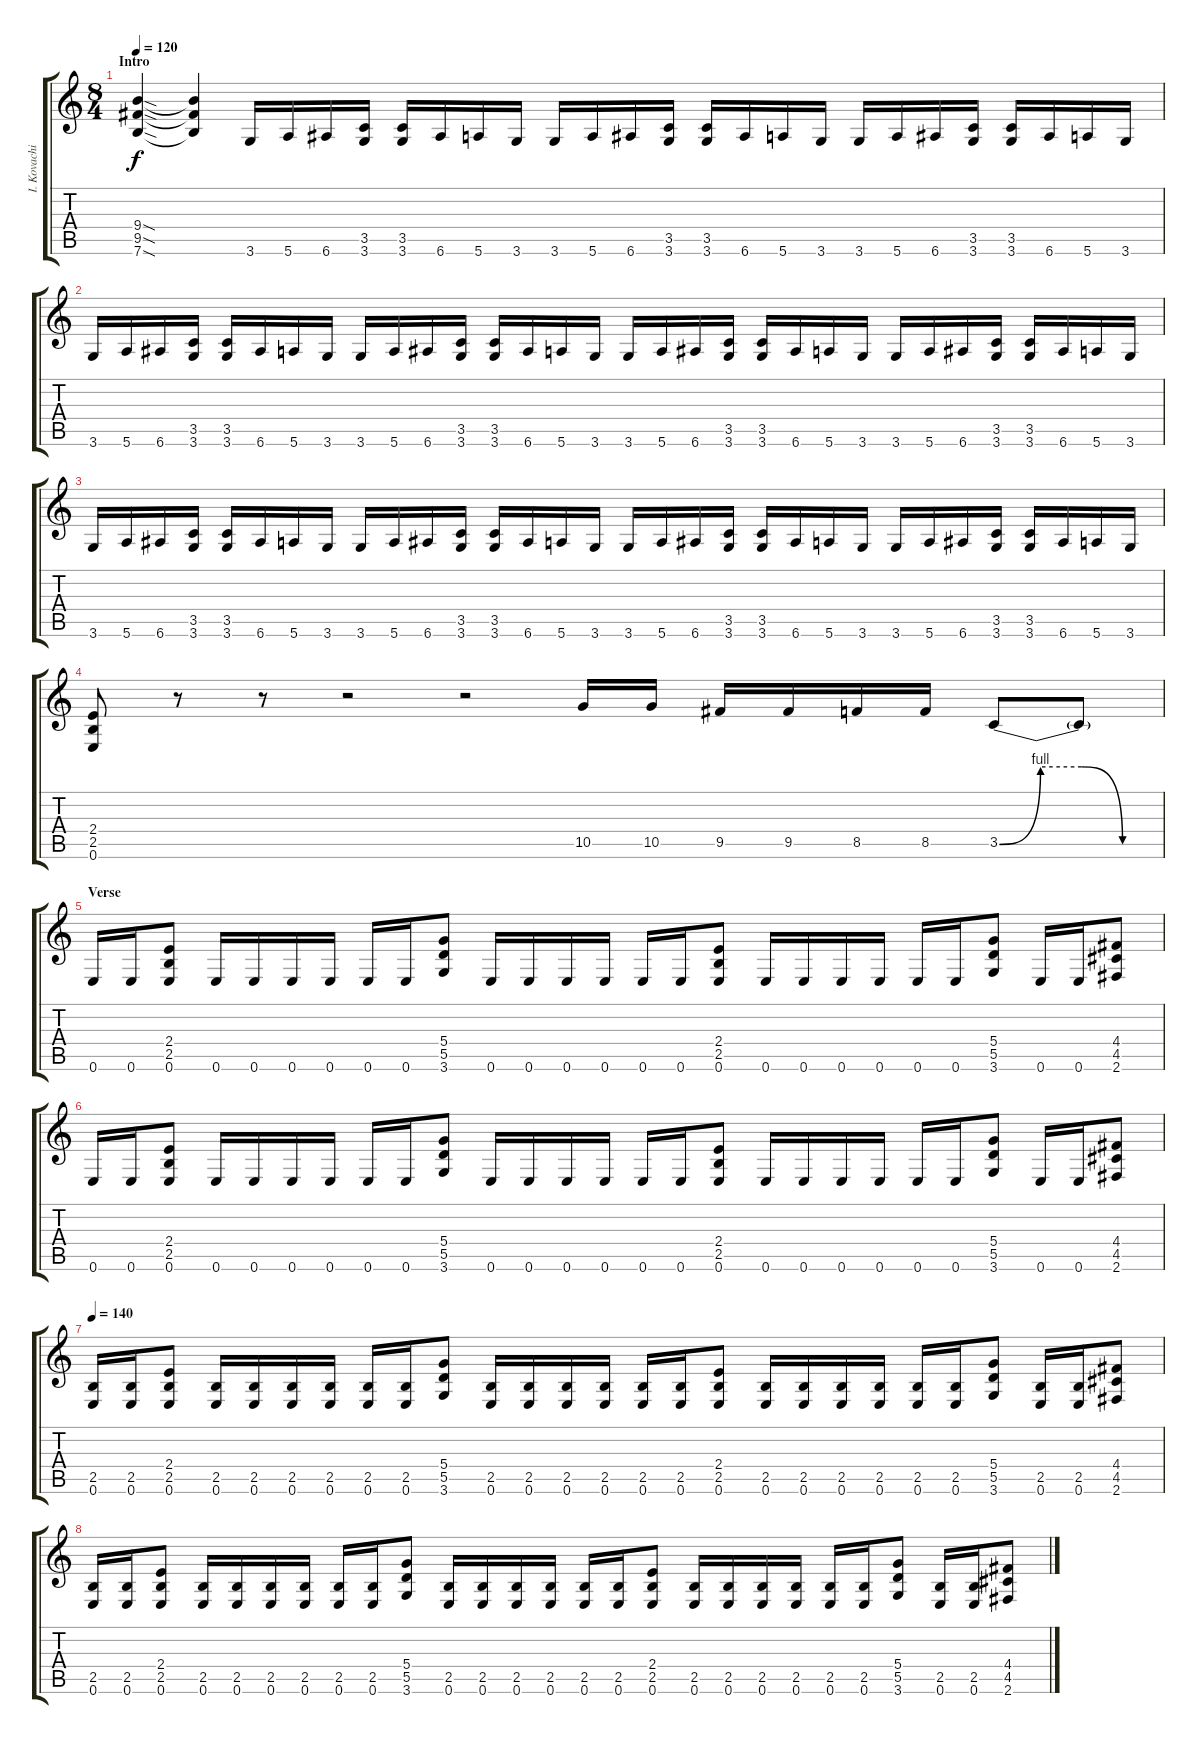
\track ("I. Kovachi" "I. Kovachi") {instrument distortionguitar}
\staff {score tabs}
\tuning (E4 B3 G3 D3 A2 E2) {hide}
\ts (8 4)
\section ("" "Intro")
\tempo 120
\clef g2
\ks c
(9.4{sod} 9.5{sod} 7.6{sod}).4{dy f instrument distortionguitar} (9.4{t} 9.5{t} 7.6{t}).4 3.6.16{volume 8} 5.6.16 6.6.16 (3.5 3.6).16 (3.5 3.6).16 6.6.16 5.6.16 3.6.16 3.6.16 5.6.16 6.6.16 (3.5 3.6).16 (3.5 3.6).16 6.6.16 5.6.16 3.6.16 3.6.16 5.6.16 6.6.16 (3.5 3.6).16 (3.5 3.6).16 6.6.16 5.6.16 3.6.16 |
3.6.16{volume 16} 5.6.16 6.6.16 (3.5 3.6).16 (3.5 3.6).16 6.6.16 5.6.16 3.6.16 3.6.16 5.6.16 6.6.16 (3.5 3.6).16 (3.5 3.6).16 6.6.16 5.6.16 3.6.16 3.6.16 5.6.16 6.6.16 (3.5 3.6).16 (3.5 3.6).16 6.6.16 5.6.16 3.6.16 3.6.16 5.6.16 6.6.16 (3.5 3.6).16 (3.5 3.6).16 6.6.16 5.6.16 3.6.16 |
3.6.16{volume 16} 5.6.16 6.6.16 (3.5 3.6).16 (3.5 3.6).16 6.6.16 5.6.16 3.6.16 3.6.16 5.6.16 6.6.16 (3.5 3.6).16 (3.5 3.6).16 6.6.16 5.6.16 3.6.16 3.6.16 5.6.16 6.6.16 (3.5 3.6).16 (3.5 3.6).16 6.6.16 5.6.16 3.6.16 3.6.16 5.6.16 6.6.16 (3.5 3.6).16 (3.5 3.6).16 6.6.16 5.6.16 3.6.16 |
(2.4 2.5 0.6).8 r.8 r.8 r.2 r.2 10.5.16 10.5.16 9.5.16 9.5.16 8.5.16 8.5.16 3.5{be (custom 0 0 15 4 30 4 45 0 60 0)}.8 3.5{t}.8 |
\section ("" "Verse")
0.6.16 0.6.16 (2.4 2.5 0.6).8 0.6.16 0.6.16 0.6.16 0.6.16 0.6.16 0.6.16 (5.4 5.5 3.6).8 0.6.16 0.6.16 0.6.16 0.6.16 0.6.16 0.6.16 (2.4 2.5 0.6).8 0.6.16 0.6.16 0.6.16 0.6.16 0.6.16 0.6.16 (5.4 5.5 3.6).8 0.6.16 0.6.16 (4.4 4.5 2.6).8 |
0.6.16 0.6.16 (2.4 2.5 0.6).8 0.6.16 0.6.16 0.6.16 0.6.16 0.6.16 0.6.16 (5.4 5.5 3.6).8 0.6.16 0.6.16 0.6.16 0.6.16 0.6.16 0.6.16 (2.4 2.5 0.6).8 0.6.16 0.6.16 0.6.16 0.6.16 0.6.16 0.6.16 (5.4 5.5 3.6).8 0.6.16 0.6.16 (4.4 4.5 2.6).8 |
\tempo 140
(2.5 0.6).16 (2.5 0.6).16 (2.4 2.5 0.6).8 (2.5 0.6).16 (2.5 0.6).16 (2.5 0.6).16 (2.5 0.6).16 (2.5 0.6).16 (2.5 0.6).16 (5.4 5.5 3.6).8 (2.5 0.6).16 (2.5 0.6).16 (2.5 0.6).16 (2.5 0.6).16 (2.5 0.6).16 (2.5 0.6).16 (2.4 2.5 0.6).8 (2.5 0.6).16 (2.5 0.6).16 (2.5 0.6).16 (2.5 0.6).16 (2.5 0.6).16 (2.5 0.6).16 (5.4 5.5 3.6).8 (2.5 0.6).16 (2.5 0.6).16 (4.4 4.5 2.6).8 |
(2.5 0.6).16 (2.5 0.6).16 (2.4 2.5 0.6).8 (2.5 0.6).16 (2.5 0.6).16 (2.5 0.6).16 (2.5 0.6).16 (2.5 0.6).16 (2.5 0.6).16 (5.4 5.5 3.6).8 (2.5 0.6).16 (2.5 0.6).16 (2.5 0.6).16 (2.5 0.6).16 (2.5 0.6).16 (2.5 0.6).16 (2.4 2.5 0.6).8 (2.5 0.6).16 (2.5 0.6).16 (2.5 0.6).16 (2.5 0.6).16 (2.5 0.6).16 (2.5 0.6).16 (5.4 5.5 3.6).8 (2.5 0.6).16 (2.5 0.6).16 (4.4 4.5 2.6).8
